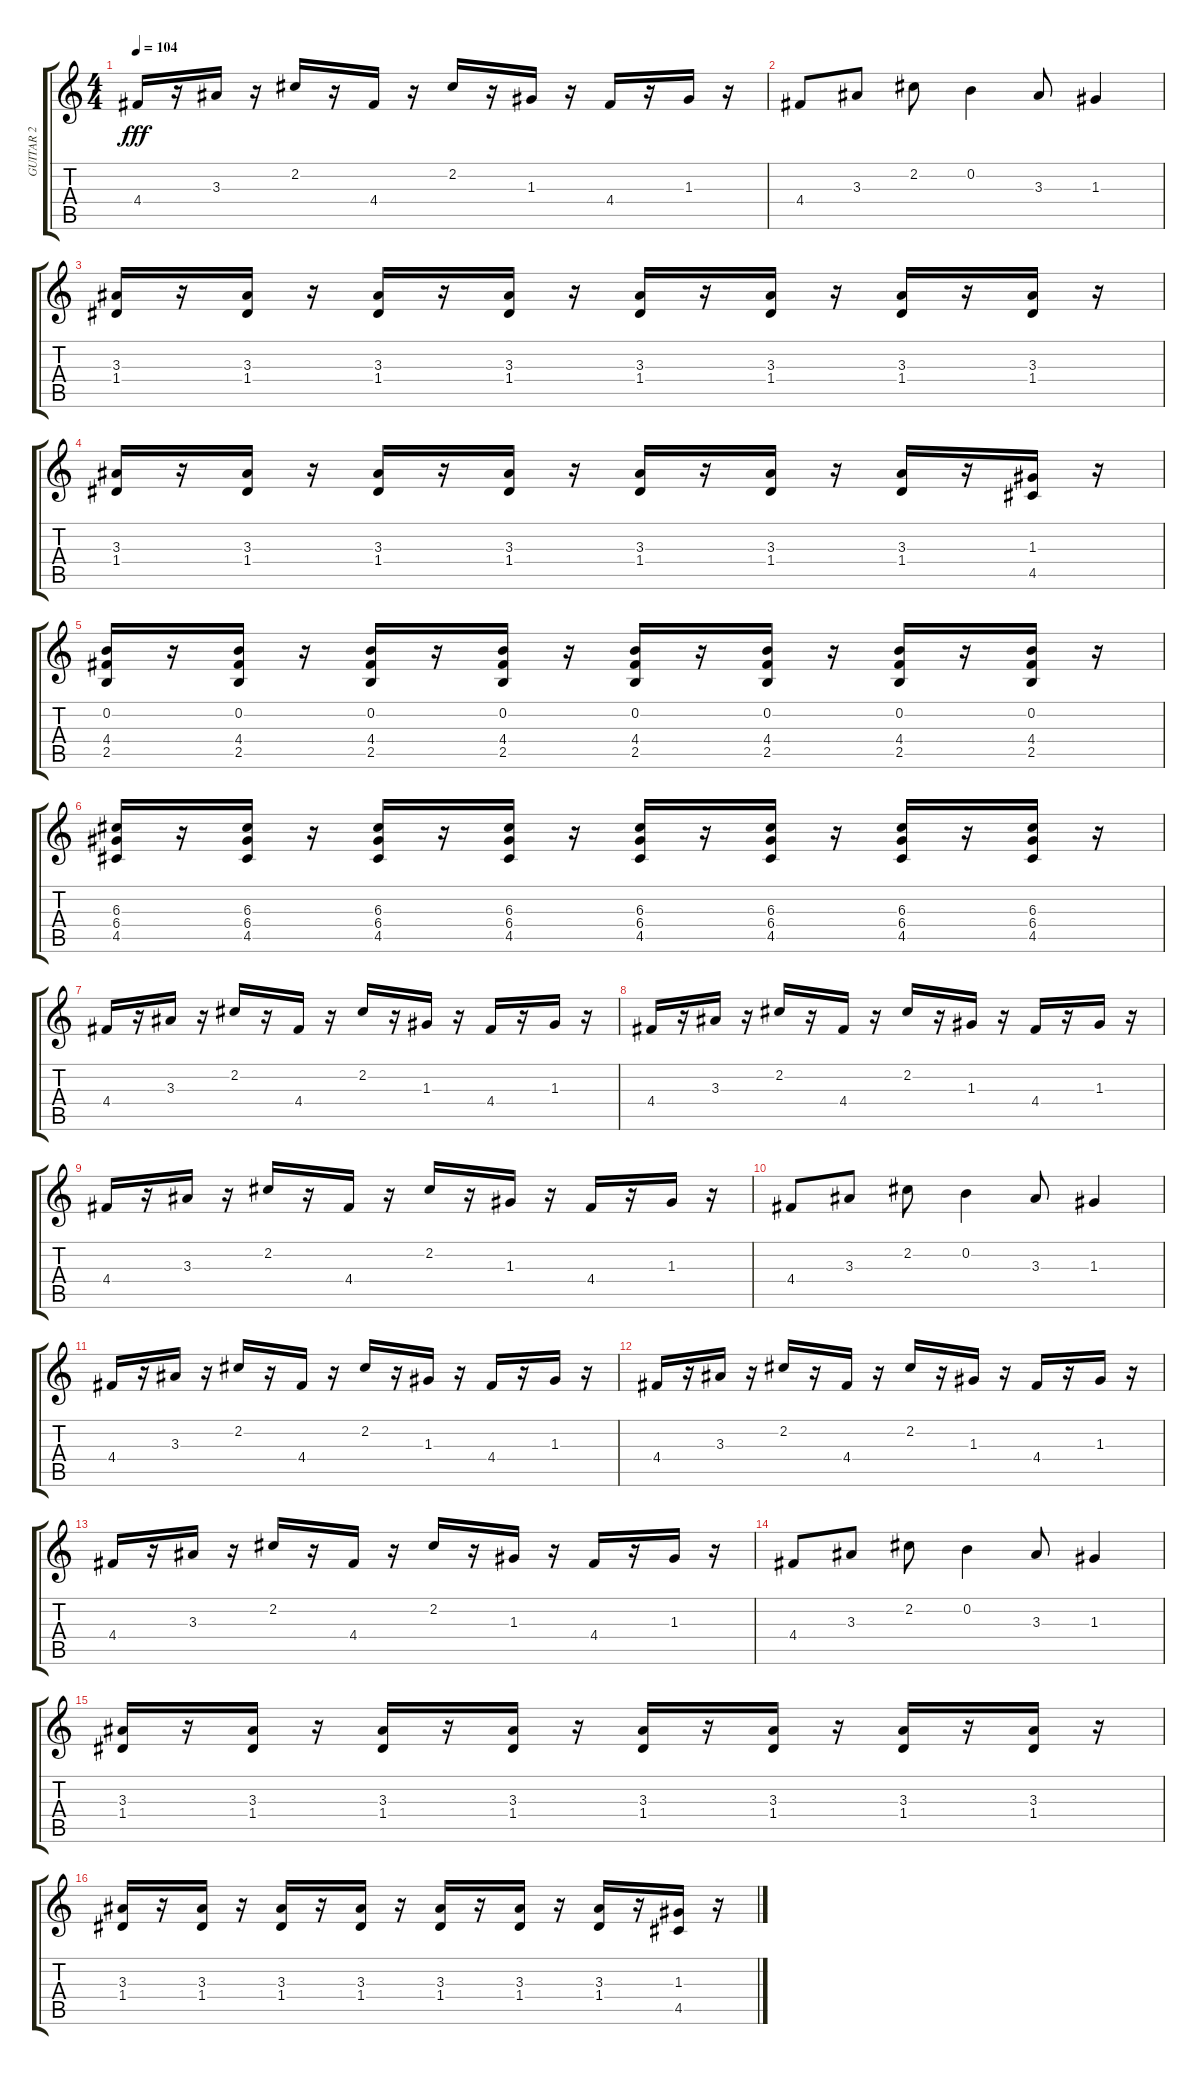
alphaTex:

\track ("GUITAR 2" "GUITAR 2") {instrument electricguitarclean}
\staff {score tabs}
\tuning (E4 B3 G3 D3 A2 E2) {hide}
\ts (4 4)
\tempo 104
\clef g2
\ks c
4.4.16{dy fff} r.16 3.3.16 r.16 2.2.16 r.16 4.4.16 r.16 2.2.16 r.16 1.3.16 r.16 4.4.16 r.16 1.3.16 r.16 |
4.4.8 3.3.8 2.2.8 0.2.4 3.3.8 1.3.4 |
(3.3 1.4).16{volume 11} r.16 (3.3 1.4).16 r.16 (3.3 1.4).16 r.16 (3.3 1.4).16 r.16 (3.3 1.4).16 r.16 (3.3 1.4).16 r.16 (3.3 1.4).16 r.16 (3.3 1.4).16 r.16 |
(3.3 1.4).16 r.16 (3.3 1.4).16 r.16 (3.3 1.4).16 r.16 (3.3 1.4).16 r.16 (3.3 1.4).16 r.16 (3.3 1.4).16 r.16 (3.3 1.4).16 r.16 (1.3 4.5).16 r.16 |
(0.2 4.4 2.5).16 r.16 (0.2 4.4 2.5).16 r.16 (0.2 4.4 2.5).16 r.16 (0.2 4.4 2.5).16 r.16 (0.2 4.4 2.5).16 r.16 (0.2 4.4 2.5).16 r.16 (0.2 4.4 2.5).16 r.16 (0.2 4.4 2.5).16 r.16 |
(6.3 6.4 4.5).16 r.16 (6.3 6.4 4.5).16 r.16 (6.3 6.4 4.5).16 r.16 (6.3 6.4 4.5).16 r.16 (6.3 6.4 4.5).16 r.16 (6.3 6.4 4.5).16 r.16 (6.3 6.4 4.5).16 r.16 (6.3 6.4 4.5).16 r.16 |
4.4.16{volume 12} r.16 3.3.16 r.16 2.2.16 r.16 4.4.16 r.16 2.2.16 r.16 1.3.16 r.16 4.4.16 r.16 1.3.16 r.16 |
4.4.16 r.16 3.3.16 r.16 2.2.16 r.16 4.4.16 r.16 2.2.16 r.16 1.3.16 r.16 4.4.16 r.16 1.3.16 r.16 |
4.4.16 r.16 3.3.16 r.16 2.2.16 r.16 4.4.16 r.16 2.2.16 r.16 1.3.16 r.16 4.4.16 r.16 1.3.16 r.16 |
4.4.8 3.3.8 2.2.8 0.2.4 3.3.8 1.3.4 |
4.4.16 r.16 3.3.16 r.16 2.2.16 r.16 4.4.16 r.16 2.2.16 r.16 1.3.16 r.16 4.4.16 r.16 1.3.16 r.16 |
4.4.16 r.16 3.3.16 r.16 2.2.16 r.16 4.4.16 r.16 2.2.16 r.16 1.3.16 r.16 4.4.16 r.16 1.3.16 r.16 |
4.4.16 r.16 3.3.16 r.16 2.2.16 r.16 4.4.16 r.16 2.2.16 r.16 1.3.16 r.16 4.4.16 r.16 1.3.16 r.16 |
4.4.8 3.3.8 2.2.8 0.2.4 3.3.8 1.3.4 |
(3.3 1.4).16{volume 11} r.16 (3.3 1.4).16 r.16 (3.3 1.4).16 r.16 (3.3 1.4).16 r.16 (3.3 1.4).16 r.16 (3.3 1.4).16 r.16 (3.3 1.4).16 r.16 (3.3 1.4).16 r.16 |
(3.3 1.4).16 r.16 (3.3 1.4).16 r.16 (3.3 1.4).16 r.16 (3.3 1.4).16 r.16 (3.3 1.4).16 r.16 (3.3 1.4).16 r.16 (3.3 1.4).16 r.16 (1.3 4.5).16 r.16
